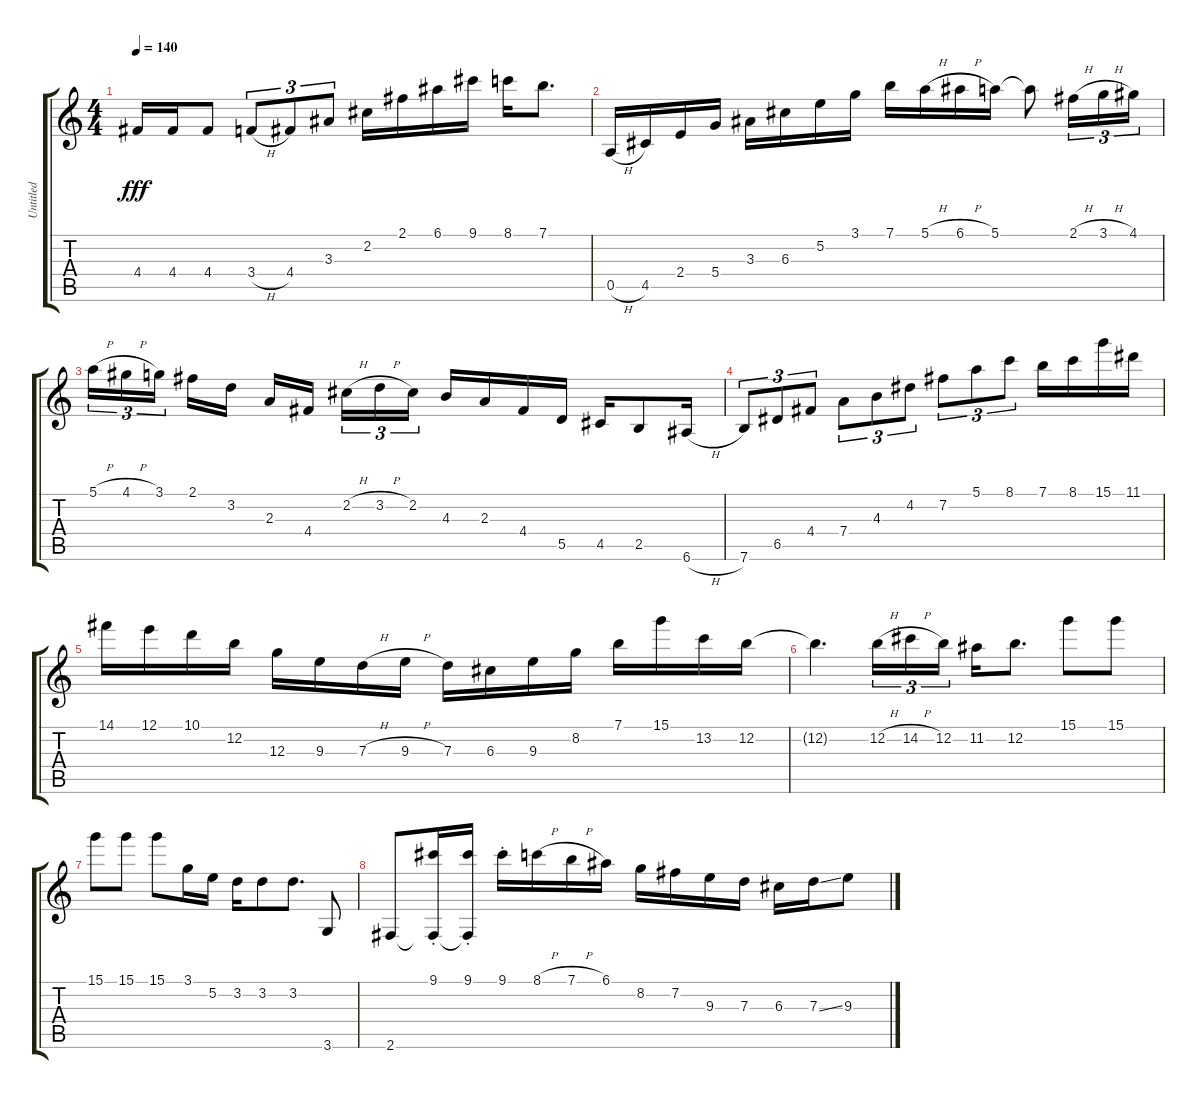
\track ("Untitled" "Untitled") {instrument acousticguitarsteel}
\staff {score tabs}
\tuning (E4 B3 G3 D3 A2 E2) {hide}
\ts (4 4)
\tempo 140
\clef g2
\ks c
4.4.16{dy fff} 4.4.16 4.4.8 3.4{h}.8{tu (3 2)} 4.4.8{tu (3 2)} 3.3.8{tu (3 2)} 2.2.16 2.1.16 6.1.16 9.1.16 8.1.16 7.1.8{d} |
0.5{h}.16 4.5.16 2.4.16 5.4.16 3.3.16 6.3.16 5.2.16 3.1.16 7.1.16 5.1{h}.16 6.1{h}.16 5.1.16 5.1{t}.8 2.1{h}.16{tu (3 2)} 3.1{h}.16{tu (3 2)} 4.1.16{tu (3 2)} |
5.1{h}.16{tu (3 2)} 4.1{h}.16{tu (3 2)} 3.1.16{tu (3 2) beam splitsecondary} 2.1.16 3.2.16 2.3.16 4.4.16{beam splitsecondary} 2.2{h}.16{tu (3 2)} 3.2{h}.16{tu (3 2)} 2.2.16{tu (3 2)} 4.3.16 2.3.16 4.4.16 5.5.16 4.5.16 2.5.8 6.6{h}.16 |
7.6.8{tu (3 2)} 6.5.8{tu (3 2)} 4.4.8{tu (3 2)} 7.4.8{tu (3 2)} 4.3.8{tu (3 2)} 4.2.8{tu (3 2)} 7.2.8{tu (3 2)} 5.1.8{tu (3 2)} 8.1.8{tu (3 2)} 7.1.16 8.1.16 15.1.16 11.1.16 |
14.1.16 12.1.16 10.1.16 12.2.16 12.3.16 9.3.16 7.3{h}.16 9.3{h}.16 7.3.16 6.3.16 9.3.16 8.2.16 7.1.16 15.1.16 13.2.16 12.2.16 |
12.2{t}.4{d} 12.2{h}.16{tu (3 2)} 14.2{h}.16{tu (3 2)} 12.2.16{tu (3 2)} 11.2.16 12.2.8{d} 15.1.8 15.1.8 |
15.1.8 15.1.8 15.1.8 3.1.16 5.2.16 3.2.16 3.2.8 3.2.8{d} 3.6.8 |
2.6.8 (9.1{st} 2.6{t}).16 (9.1{st} 2.6{t}).16 9.1{st}.16 8.1{h}.16 7.1{h}.16 6.1.16 8.2.16 7.2.16 9.3.16 7.3.16 6.3.16 7.3{ss}.16 9.3.8
